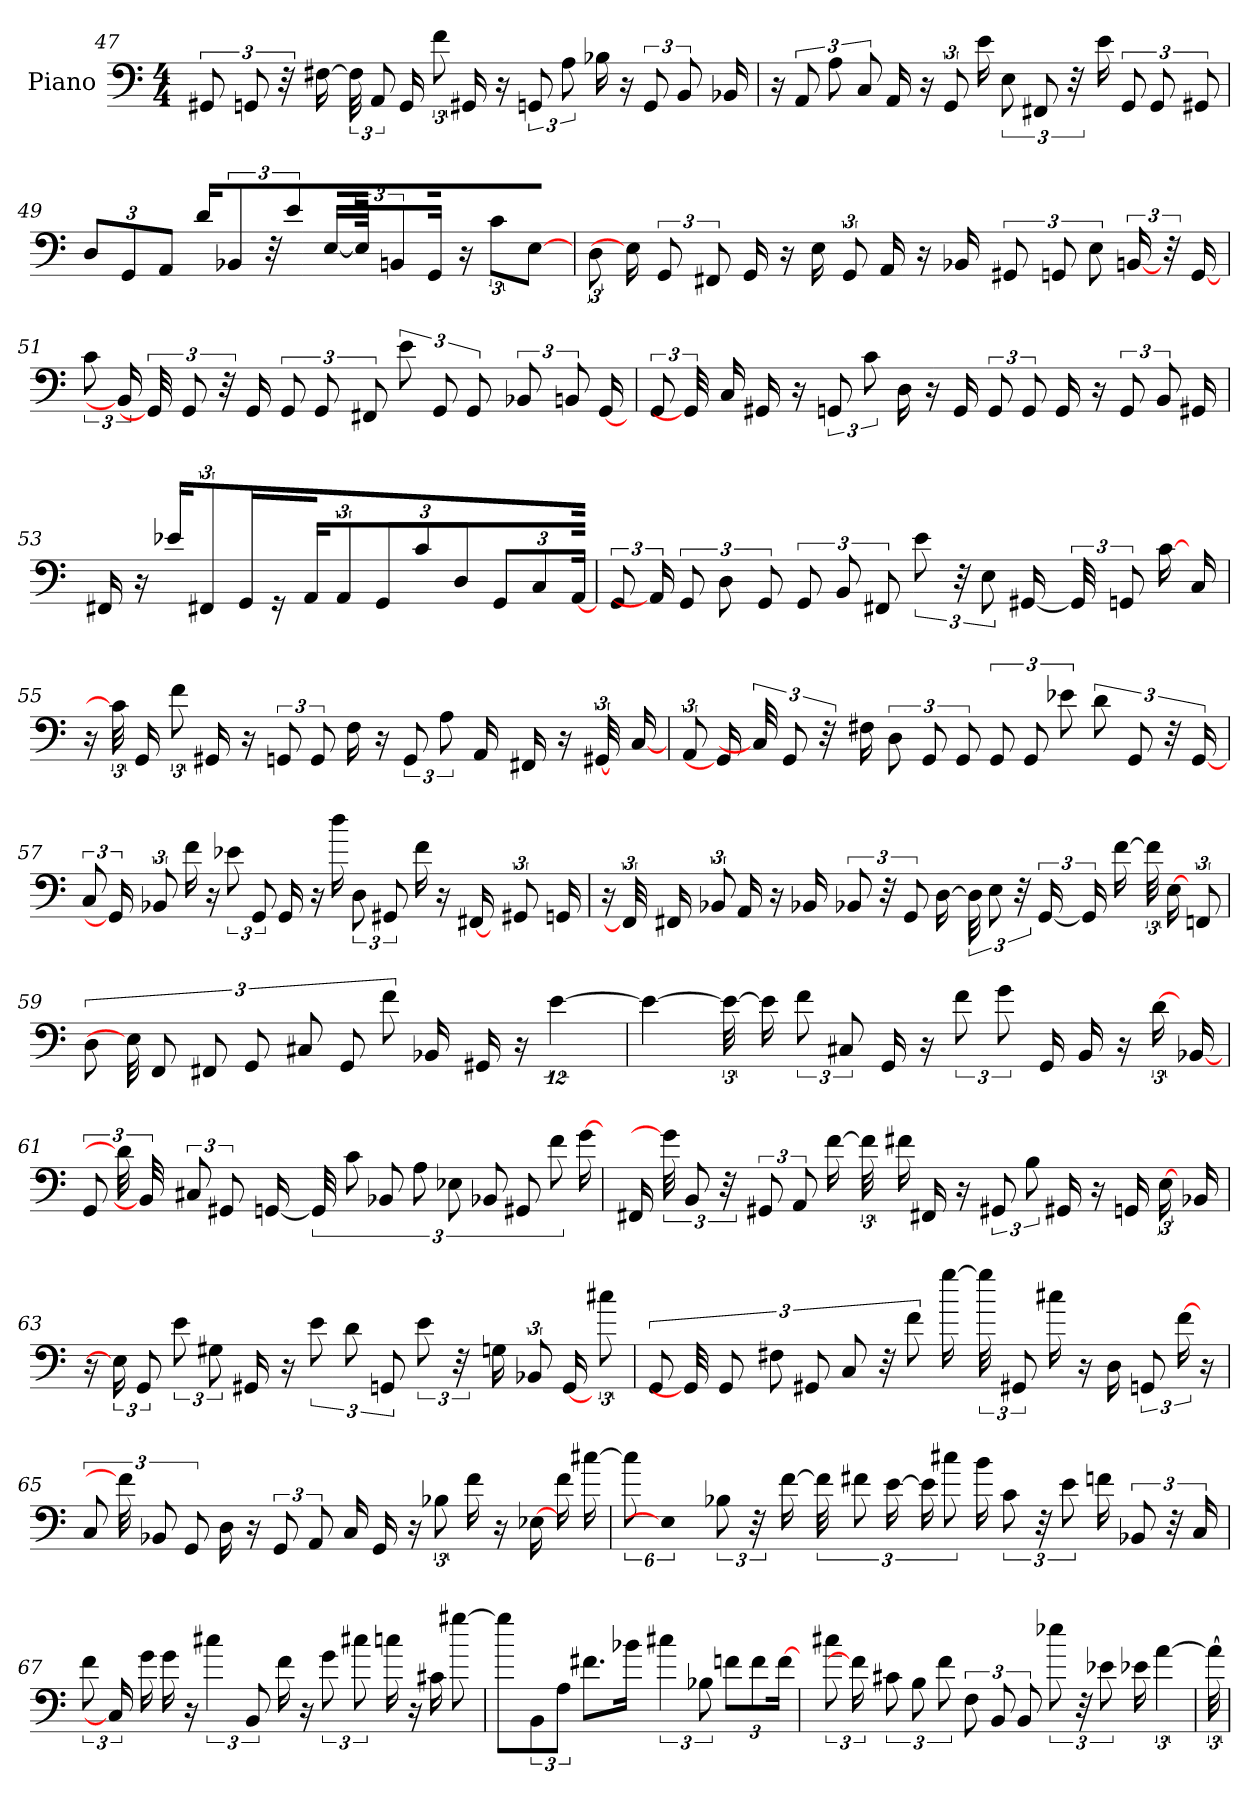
**kern
*part1
*staff1
*I"Piano
*I'Pno
*clefF4
*M4/4
=47
12GG#X
12GG
48r
[16F#X
48F#]
12AA
16GG
12f
16GG#X
16r
12GG
12A
16B-X
16r
12GG
12BB
16BB-X
=48
16r
12AA
12A
12C
16AA
16r
12GG
16e
12E
12FF#X
48r
16e
12GG
12GG
12GG#X
=49
12D/L
12GG/
12AA/J
16d\KL
12BB-X\J
48r
12e
[16E/LL
48E/Jk]
12BB/
16GG/Jk
16r
12c\L
[8E\J
=50
12D
16E]
12GG
12FF#X
16GG
16r
16E
12GG
16AA
16r
16BB-X
12GG#X
12GG
12E
[24BB
48r
[16GG
=51
12c
24BB]
48GG]
12GG
48r
16GG
12GG
12GG
12FF#X
12e
12GG
12GG
12BB-X
12BB
[16GG
=52
12GG
48GG]
16C
16GG#X
16r
12GG
12c
16D
16r
16GG
12GG
12GG
16GG
16r
12GG
12BB
16GG#X
=53
16FF#X
16r
16e-X\KL
12FF#X\J
16GG
16r
16AA/KL
12AA/J
12GG/L
12c/
12D/J
12GG/L
12C/
[24AA/Jk
=54
12GG
24AA]
12GG
12D
12GG
12GG
12BB
12FF#X
12e
48r
12E
[16GG#X
48GG#]
12GG
[16c
16C
=55
16r
48c]
16GG
12f
16GG#X
16r
12GG
12GG
16F
16r
12GG
12A
16AA
16FF#X
16r
[48GG#X
24ryy
[16C
=56
12AA
16GG#]
48C]
12GG
48r
16F#X
12D
12GG
12GG
12GG
12GG
12e-X
12d
12GG
48r
[24GG
=57
12C
24GG]
12BB-X
16f
16r
12e-X
12GG
16GG
16r
16dd
12D
12GG#X
16f
16r
[16FF#X
12GG#X
16GG
=58
16r
48FF#]
16FF#X
12BB-X
16AA
16r
16BB-X
12BB-X
48r
12GG
[16D
48D]
12E
48r
[24GG
24GG]
[16f
48f]
[16E
12FF
=59
12D
48E]
12FF
12FF#X
12GG
12C#X
12GG
12f
16BB-X
16GG#X
16r
[48%11e
=60
4e_
48e_
16e]
12f
12C#X
16GG
16r
12f
12g
16GG
16BB
16r
[24d
[16BB-X
=61
12GG
48d]
48BB-]
12C#X
12GG#X
[16GG
48GG]
12c
12BB-X
12A
12E-X
12BB-X
12GG#X
12f
[16g
=62
16FF#X
48g]
12BB
48r
12GG#X
12AA
[16f
48f]
16f#X
16FF#X
16r
12GG#X
12B
16GG#X
16r
16GG
[24E
48ryy
16BB-X
=63
16r
24E]
12GG
12e
12G#X
16GG#X
16r
12e
12d
12GG
12e
48r
16G
12BB-X
[16GG
12cc#X
=64
12GG
48GG]
12GG
12F#X
12GG#X
12C
48r
12f
[16gg
48gg]
12GG#X
16cc#X
16r
16D
12GG
[24f
16r
=65
12C
48f]
12BB-X
12GG
16D
16r
12GG
12AA
16C
16GG
16r
12B-X
16f
16r
[16E-X
16f
[16cc#X
=66
48%5cc#]
48E-]
12B-X
48r
[16f
48f]
12f#X
[24e
24e]
12cc#X
16b
12c
48r
12e
16f
12BB-X
48r
[24C
=67
12f
24C]
16g
16g
16r
6cc#X
12BB
16f
16r
12g
12cc#X
16cc
16r
16c#X
[8gg#X
=68
8gg#\L]
12BB\
12A\J
8.f#X\L
16b-X\Jk
6cc#X
12B-X
12f\L
12f\
[24f\Jk
=69
12cc#X
24f]
12c#X
12B
12f
12F
12BB
12BB
12ee-X
48r
12e-X
16e-X
[6a
=70
48a_
=
*-
